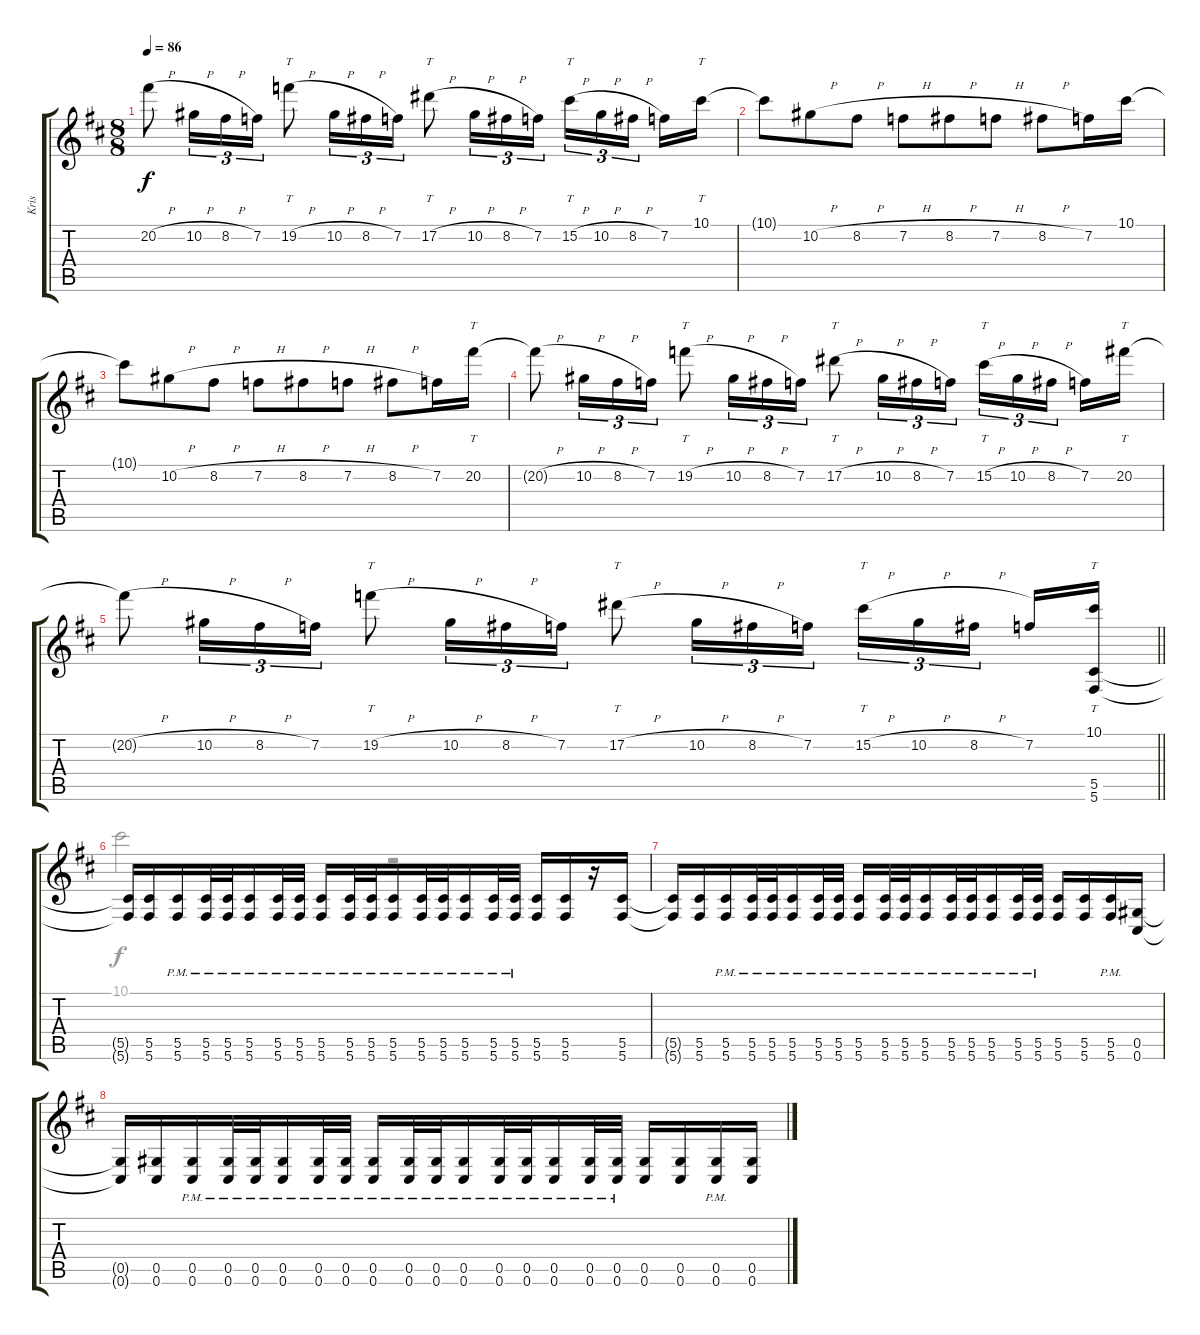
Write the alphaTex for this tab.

\track ("Kris" "Kris") {instrument overdrivenguitar}
\staff {score tabs}
\tuning (Eb4 Bb3 Gb3 Db3 Ab2 Db2) {hide}
\voice
\ts (8 8)
\tempo 86
\clef g2
\ks d
20.2{h t}.8{dy f} 10.2{h}.16{tu (3 2)} 8.2{h}.16{tu (3 2)} 7.2.16{tu (3 2)} 19.2{h}.8{tt} 10.2{h}.16{tu (3 2)} 8.2{h}.16{tu (3 2)} 7.2.16{tu (3 2)} 17.2{h}.8{tt} 10.2{h}.16{tu (3 2)} 8.2{h}.16{tu (3 2)} 7.2.16{tu (3 2)} 15.2{h}.16{tt tu (3 2)} 10.2{h}.16{tu (3 2)} 8.2{h}.16{tu (3 2)} 7.2.16 10.1.16{tt} |
10.1{t}.8 10.2{h}.8 8.2{h}.8 7.2{h}.8 8.2{h}.8 7.2{h}.8 8.2{h}.8 7.2.16 10.1.16 |
10.1{t}.8 10.2{h}.8 8.2{h}.8 7.2{h}.8 8.2{h}.8 7.2{h}.8 8.2{h}.8 7.2.16 20.2.16{tt} |
20.2{h t}.8 10.2{h}.16{tu (3 2)} 8.2{h}.16{tu (3 2)} 7.2.16{tu (3 2)} 19.2{h}.8{tt} 10.2{h}.16{tu (3 2)} 8.2{h}.16{tu (3 2)} 7.2.16{tu (3 2)} 17.2{h}.8{tt} 10.2{h}.16{tu (3 2)} 8.2{h}.16{tu (3 2)} 7.2.16{tu (3 2)} 15.2{h}.16{tt tu (3 2)} 10.2{h}.16{tu (3 2)} 8.2{h}.16{tu (3 2)} 7.2.16 20.2.16{tt} |
\barLineRight lightlight
20.2{h t}.8 10.2{h}.16{tu (3 2)} 8.2{h}.16{tu (3 2)} 7.2.16{tu (3 2)} 19.2{h}.8{tt} 10.2{h}.16{tu (3 2)} 8.2{h}.16{tu (3 2)} 7.2.16{tu (3 2)} 17.2{h}.8{tt} 10.2{h}.16{tu (3 2)} 8.2{h}.16{tu (3 2)} 7.2.16{tu (3 2)} 15.2{h}.16{tt tu (3 2)} 10.2{h}.16{tu (3 2)} 8.2{h}.16{tu (3 2)} 7.2.16 (10.1 5.5 5.6).16{tt} |
(5.5{t} 5.6{t}).16 (5.5 5.6).16 (5.5{pm} 5.6{pm}).16 (5.5{pm} 5.6{pm}).32 (5.5{pm} 5.6{pm}).32 (5.5{pm} 5.6{pm}).16 (5.5{pm} 5.6{pm}).32 (5.5{pm} 5.6{pm}).32 (5.5{pm} 5.6{pm}).16 (5.5{pm} 5.6{pm}).32 (5.5{pm} 5.6{pm}).32 (5.5{pm} 5.6{pm}).16 (5.5{pm} 5.6{pm}).32 (5.5{pm} 5.6{pm}).32 (5.5{pm} 5.6{pm}).16 (5.5{pm} 5.6{pm}).32 (5.5{pm} 5.6{pm}).32 (5.5 5.6).16 (5.5 5.6).16 r.16 (5.5 5.6).16 |
(5.5{t} 5.6{t}).16 (5.5 5.6).16 (5.5{pm} 5.6{pm}).16 (5.5{pm} 5.6{pm}).32 (5.5{pm} 5.6{pm}).32 (5.5{pm} 5.6{pm}).16 (5.5{pm} 5.6{pm}).32 (5.5{pm} 5.6{pm}).32 (5.5{pm} 5.6{pm}).16 (5.5{pm} 5.6{pm}).32 (5.5{pm} 5.6{pm}).32 (5.5{pm} 5.6{pm}).16 (5.5{pm} 5.6{pm}).32 (5.5{pm} 5.6{pm}).32 (5.5{pm} 5.6{pm}).16 (5.5{pm} 5.6{pm}).32 (5.5{pm} 5.6{pm}).32 (5.5 5.6).16 (5.5 5.6).16 (5.5{pm} 5.6{pm}).16 (0.5 0.6).16 |
(0.5{t} 0.6{t}).16 (0.5 0.6).16 (0.5{pm} 0.6{pm}).16 (0.5{pm} 0.6{pm}).32 (0.5{pm} 0.6{pm}).32 (0.5{pm} 0.6{pm}).16 (0.5{pm} 0.6{pm}).32 (0.5{pm} 0.6{pm}).32 (0.5{pm} 0.6{pm}).16 (0.5{pm} 0.6{pm}).32 (0.5{pm} 0.6{pm}).32 (0.5{pm} 0.6{pm}).16 (0.5{pm} 0.6{pm}).32 (0.5{pm} 0.6{pm}).32 (0.5{pm} 0.6{pm}).16 (0.5{pm} 0.6{pm}).32 (0.5{pm} 0.6{pm}).32 (0.5 0.6).16 (0.5 0.6).16 (0.5{pm} 0.6{pm}).16 (0.5 0.6).16
\voice
\clef g2
\ottava regular
\simile none
\ks d
|
|
|
|
\barLineRight lightlight
|
10.1.2 r.2 |
|
